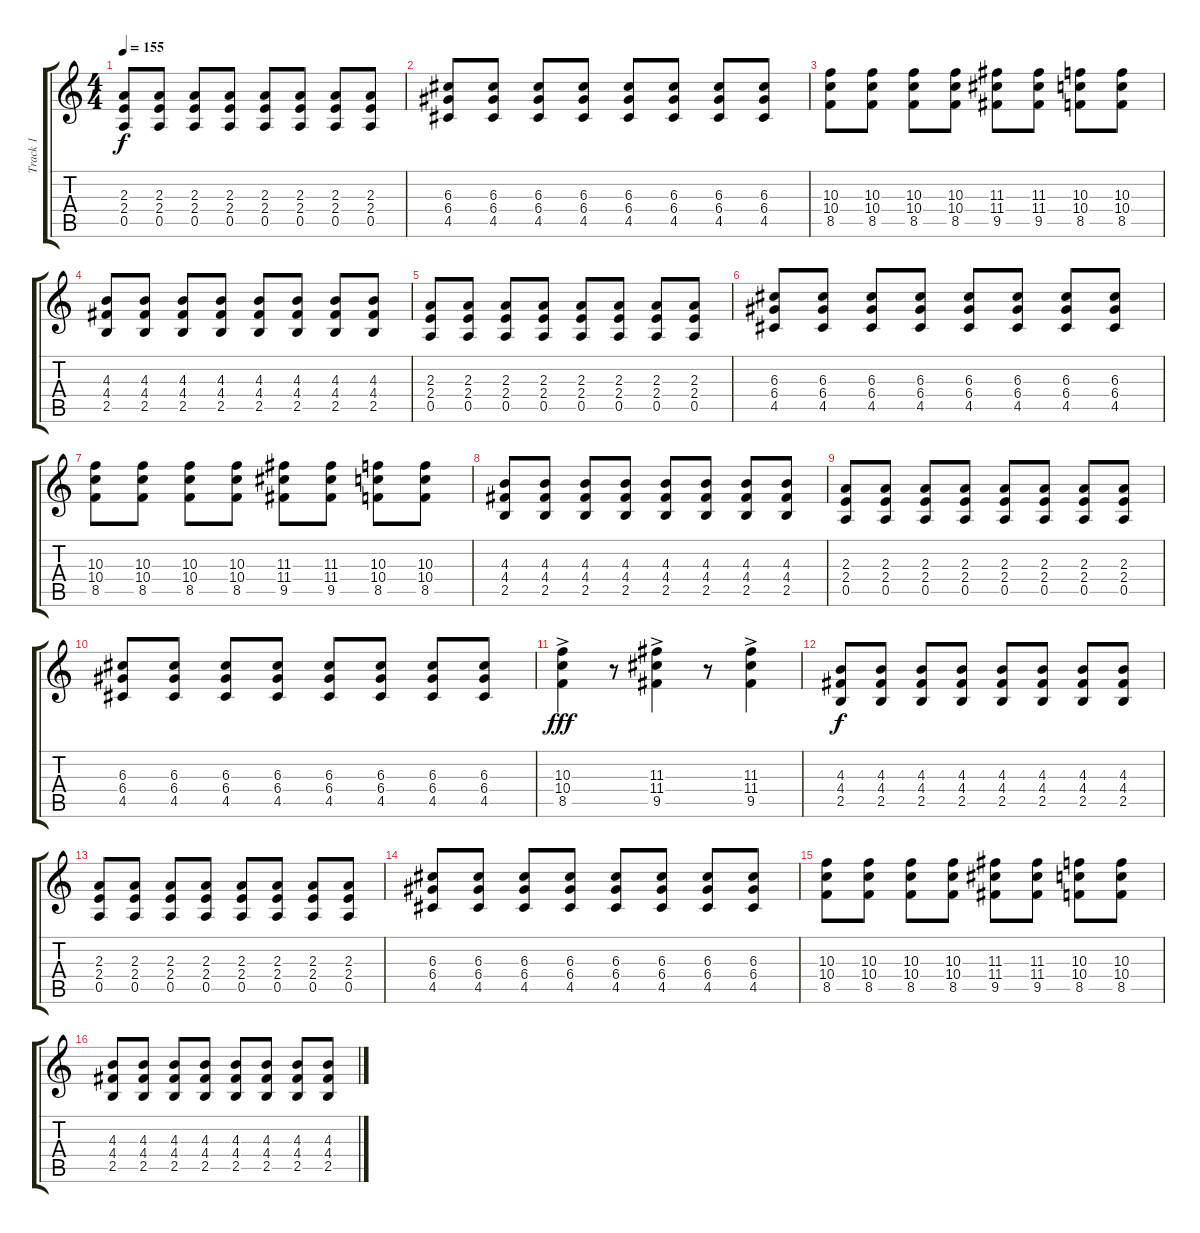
\track ("Track 1" "Track 1") {instrument distortionguitar}
\staff {score tabs}
\tuning (E4 B3 G3 D3 A2 E2) {hide}
\ts (4 4)
\tempo 155
\clef g2
\ks c
(2.3 2.4 0.5).8{dy f} (2.3 2.4 0.5).8 (2.3 2.4 0.5).8 (2.3 2.4 0.5).8 (2.3 2.4 0.5).8 (2.3 2.4 0.5).8 (2.3 2.4 0.5).8 (2.3 2.4 0.5).8 |
(6.3 6.4 4.5).8 (6.3 6.4 4.5).8 (6.3 6.4 4.5).8 (6.3 6.4 4.5).8 (6.3 6.4 4.5).8 (6.3 6.4 4.5).8 (6.3 6.4 4.5).8 (6.3 6.4 4.5).8 |
(10.3 10.4 8.5).8 (10.3 10.4 8.5).8 (10.3 10.4 8.5).8 (10.3 10.4 8.5).8 (11.3 11.4 9.5).8 (11.3 11.4 9.5).8 (10.3 10.4 8.5).8 (10.3 10.4 8.5).8 |
(4.3 4.4 2.5).8 (4.3 4.4 2.5).8 (4.3 4.4 2.5).8 (4.3 4.4 2.5).8 (4.3 4.4 2.5).8 (4.3 4.4 2.5).8 (4.3 4.4 2.5).8 (4.3 4.4 2.5).8 |
(2.3 2.4 0.5).8 (2.3 2.4 0.5).8 (2.3 2.4 0.5).8 (2.3 2.4 0.5).8 (2.3 2.4 0.5).8 (2.3 2.4 0.5).8 (2.3 2.4 0.5).8 (2.3 2.4 0.5).8 |
(6.3 6.4 4.5).8 (6.3 6.4 4.5).8 (6.3 6.4 4.5).8 (6.3 6.4 4.5).8 (6.3 6.4 4.5).8 (6.3 6.4 4.5).8 (6.3 6.4 4.5).8 (6.3 6.4 4.5).8 |
(10.3 10.4 8.5).8 (10.3 10.4 8.5).8 (10.3 10.4 8.5).8 (10.3 10.4 8.5).8 (11.3 11.4 9.5).8 (11.3 11.4 9.5).8 (10.3 10.4 8.5).8 (10.3 10.4 8.5).8 |
(4.3 4.4 2.5).8 (4.3 4.4 2.5).8 (4.3 4.4 2.5).8 (4.3 4.4 2.5).8 (4.3 4.4 2.5).8 (4.3 4.4 2.5).8 (4.3 4.4 2.5).8 (4.3 4.4 2.5).8 |
(2.3 2.4 0.5).8 (2.3 2.4 0.5).8 (2.3 2.4 0.5).8 (2.3 2.4 0.5).8 (2.3 2.4 0.5).8 (2.3 2.4 0.5).8 (2.3 2.4 0.5).8 (2.3 2.4 0.5).8 |
(6.3 6.4 4.5).8 (6.3 6.4 4.5).8 (6.3 6.4 4.5).8 (6.3 6.4 4.5).8 (6.3 6.4 4.5).8 (6.3 6.4 4.5).8 (6.3 6.4 4.5).8 (6.3 6.4 4.5).8 |
(10.3{ac} 10.4{ac} 8.5{ac}).4{dy fff} r.8 (11.3{ac} 11.4{ac} 9.5{ac}).4 r.8 (11.3{ac} 11.4{ac} 9.5{ac}).4 |
(4.3 4.4 2.5).8{dy f} (4.3 4.4 2.5).8 (4.3 4.4 2.5).8 (4.3 4.4 2.5).8 (4.3 4.4 2.5).8 (4.3 4.4 2.5).8 (4.3 4.4 2.5).8 (4.3 4.4 2.5).8 |
(2.3 2.4 0.5).8 (2.3 2.4 0.5).8 (2.3 2.4 0.5).8 (2.3 2.4 0.5).8 (2.3 2.4 0.5).8 (2.3 2.4 0.5).8 (2.3 2.4 0.5).8 (2.3 2.4 0.5).8 |
(6.3 6.4 4.5).8 (6.3 6.4 4.5).8 (6.3 6.4 4.5).8 (6.3 6.4 4.5).8 (6.3 6.4 4.5).8 (6.3 6.4 4.5).8 (6.3 6.4 4.5).8 (6.3 6.4 4.5).8 |
(10.3 10.4 8.5).8 (10.3 10.4 8.5).8 (10.3 10.4 8.5).8 (10.3 10.4 8.5).8 (11.3 11.4 9.5).8 (11.3 11.4 9.5).8 (10.3 10.4 8.5).8 (10.3 10.4 8.5).8 |
(4.3 4.4 2.5).8 (4.3 4.4 2.5).8 (4.3 4.4 2.5).8 (4.3 4.4 2.5).8 (4.3 4.4 2.5).8 (4.3 4.4 2.5).8 (4.3 4.4 2.5).8 (4.3 4.4 2.5).8
